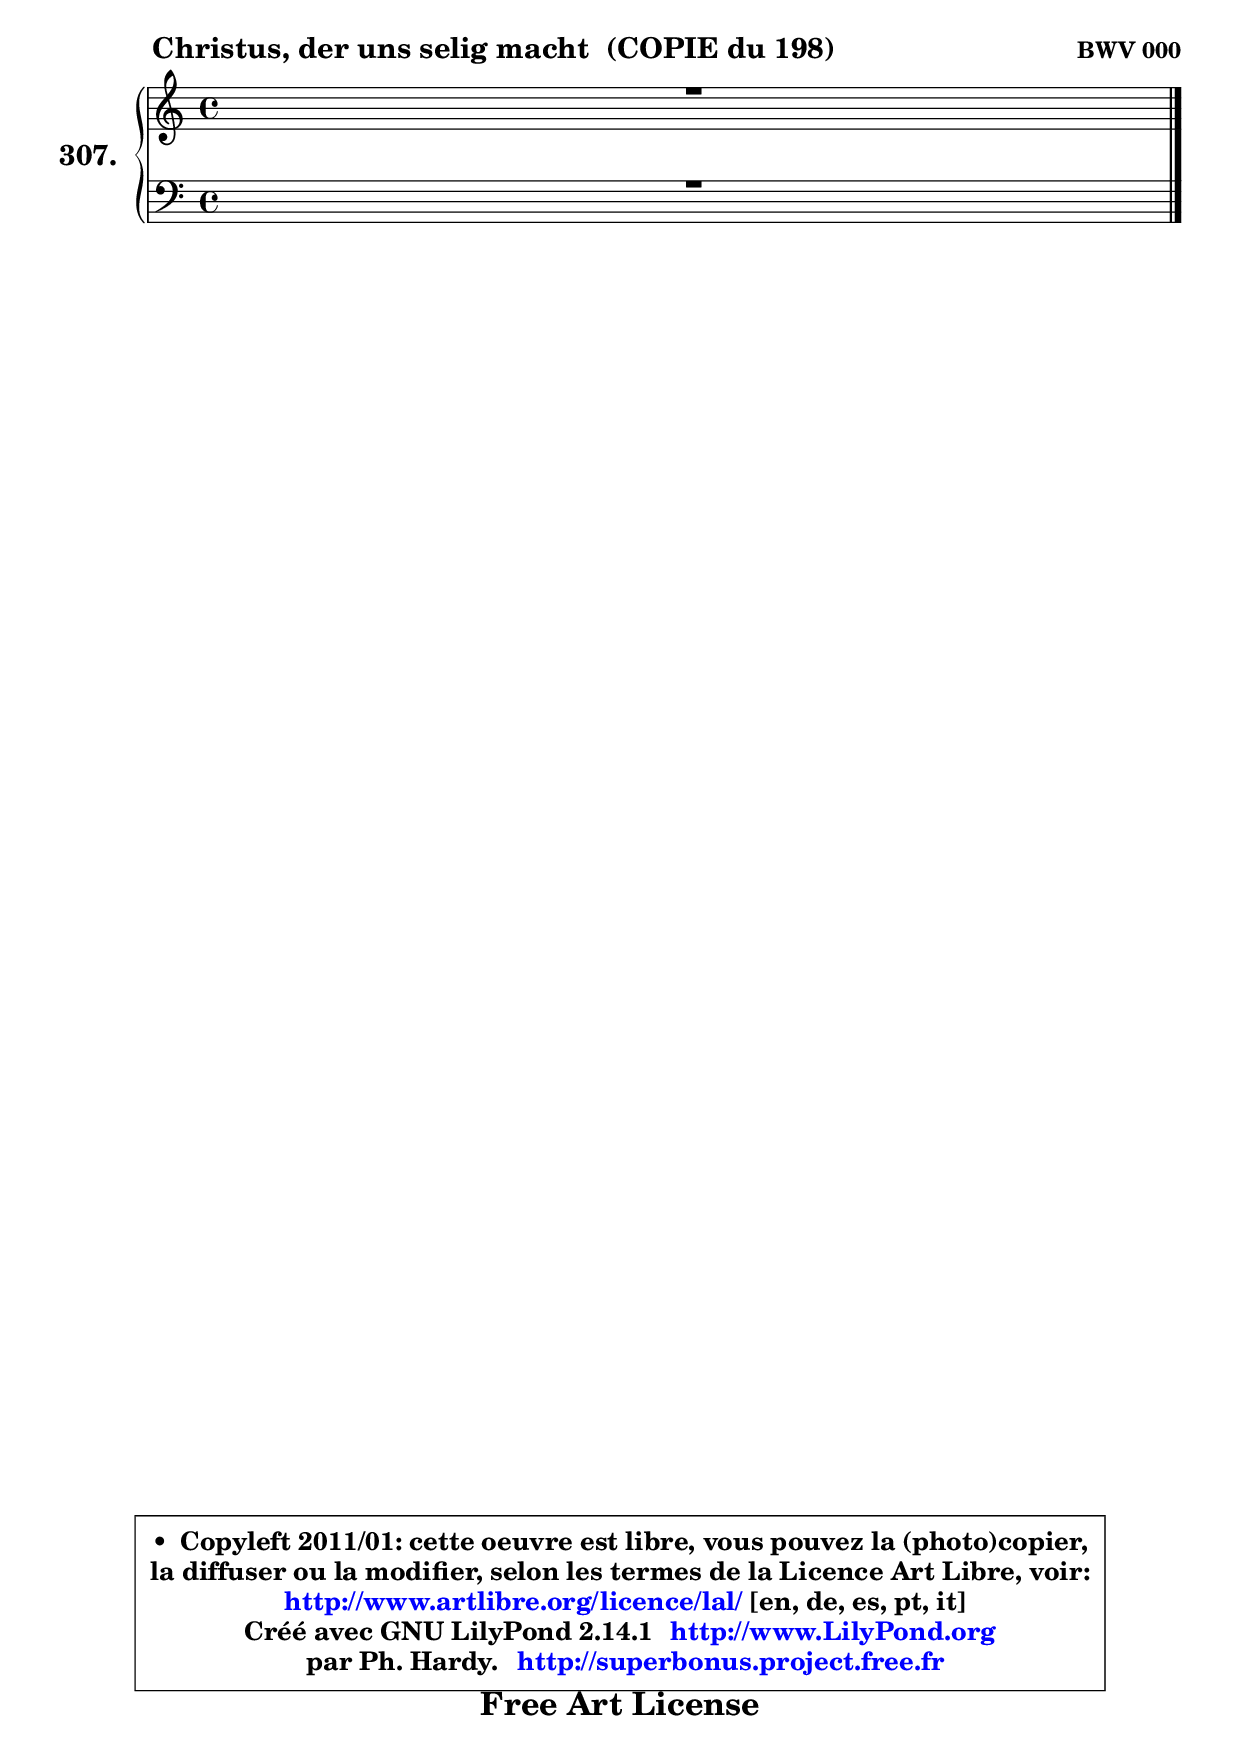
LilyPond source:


\version "2.14.1"

    \paper {
%	system-system-spacing #'padding = #0.1
%	score-system-spacing #'padding = #0.1
%	ragged-bottom = ##f
%	ragged-last-bottom = ##f
	ragged-right = ##f
	}

    \header {
      opus = \markup { \bold "BWV 000" }
      piece = \markup { \hspace #9 \fontsize #2 \bold "Christus, der uns selig macht  (COPIE du 198)" }
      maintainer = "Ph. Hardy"
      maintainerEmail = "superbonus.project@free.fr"
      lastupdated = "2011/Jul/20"
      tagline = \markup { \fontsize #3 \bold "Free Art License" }
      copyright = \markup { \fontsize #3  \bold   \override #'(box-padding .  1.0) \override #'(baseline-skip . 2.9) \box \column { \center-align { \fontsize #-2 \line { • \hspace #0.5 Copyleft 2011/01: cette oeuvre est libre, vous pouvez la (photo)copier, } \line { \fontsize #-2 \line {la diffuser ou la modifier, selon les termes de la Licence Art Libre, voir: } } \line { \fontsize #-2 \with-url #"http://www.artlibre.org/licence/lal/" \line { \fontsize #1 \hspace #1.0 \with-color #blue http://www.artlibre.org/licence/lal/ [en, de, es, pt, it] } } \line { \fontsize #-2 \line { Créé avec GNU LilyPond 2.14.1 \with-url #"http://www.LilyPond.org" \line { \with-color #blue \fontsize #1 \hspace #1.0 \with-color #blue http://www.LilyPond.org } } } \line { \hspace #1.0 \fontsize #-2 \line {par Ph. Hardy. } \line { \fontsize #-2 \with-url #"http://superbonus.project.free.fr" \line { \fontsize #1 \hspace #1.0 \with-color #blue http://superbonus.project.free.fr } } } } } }

	  }

  guidemidi = {
	\tempo 4 = 78

	}

  upper = {
\displayLilyMusic \transpose c c {
	\time 4/4
	\key c \major
	\clef treble
	\voiceOne
	<< { 
	% SOPRANO
	\set Voice.midiInstrument = "acoustic grand"
	\relative c' {
	R1 |
\break
        \bar "|."
	} % fin de relative
	}

	\context Voice="1" { \voiceTwo 
	% ALTO
	\set Voice.midiInstrument = "acoustic grand"
	\relative c' {
	
        \bar "|."
	} % fin de relative
	\oneVoice
	} >>
}
	}

    lower = {
\transpose c c {
	\time 4/4
	\key c \major
	\clef bass
	\voiceOne
	<< { 
	% TENOR
	\set Voice.midiInstrument = "acoustic grand"
	\relative c' {
	R1 |
\break
        \bar "|."
	} % fin de relative
	}
	\context Voice="1" { \voiceTwo 
	% BASS
	\set Voice.midiInstrument = "acoustic grand"
	\relative c {
        
        \bar "|."
	} % fin de relative
	\oneVoice
	} >>
}
	}


    \score { 

	\new PianoStaff <<
	\set PianoStaff.instrumentName = \markup { \bold \huge "307." }
	\new Staff = "upper" \upper
	\new Staff = "lower" \lower
	>>

    \layout {
%	ragged-last = ##f
	   }

         } % fin de score

  \score {
    \unfoldRepeats { << \guidemidi \upper \lower >> }
    \midi {
    \context {
     \Staff
      \remove "Staff_performer"
               }

     \context {
      \Voice
       \consists "Staff_performer"
                }

     \context { 
      \Score
      tempoWholesPerMinute = #(ly:make-moment 78 4)
		}
	    }
	}


